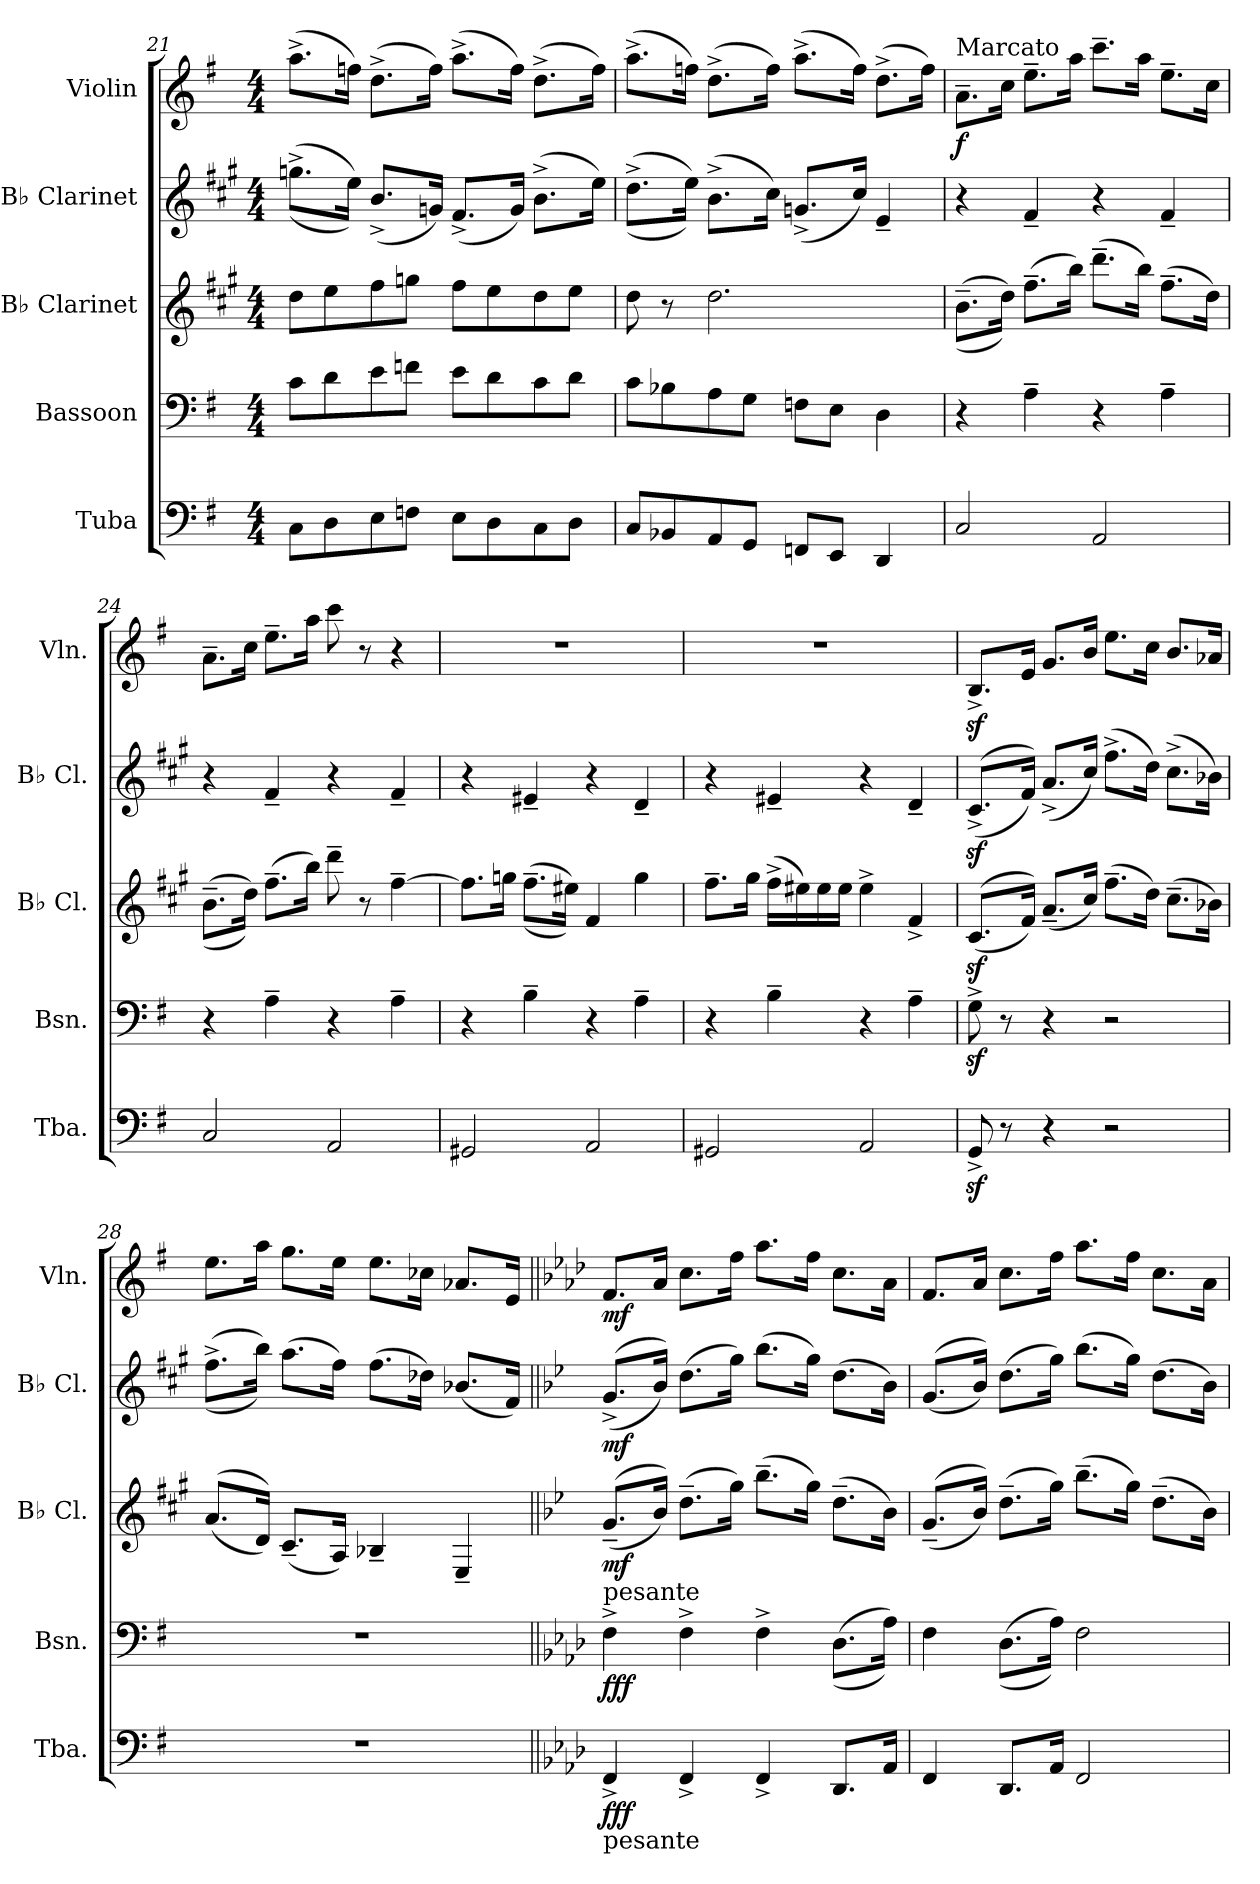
**kern	**dynam	**kern	**dynam	**kern	**dynam	**kern	**dynam	**kern	**dynam
*part5	*part5	*part4	*part4	*part3	*part3	*part2	*part2	*part1	*part1
*staff5	*staff5	*staff4	*staff4	*staff3	*staff3	*staff2	*staff2	*staff1	*staff1
*I"Tuba	*	*I"Bassoon	*	*I"B♭ Clarinet	*	*I"B♭ Clarinet	*	*I"Violin	*
*I'Tba.	*	*I'Bsn.	*	*I'B♭ Cl.	*	*I'B♭ Cl.	*	*I'Vln.	*
*clefF4	*	*clefF4	*	*clefG2	*	*clefG2	*	*clefG2	*
*	*	*	*	*ITrd1c2	*	*ITrd1c2	*	*	*
*k[f#]	*	*k[f#]	*	*k[f#]	*	*k[f#]	*	*k[f#]	*
*M4/4	*	*M4/4	*	*M4/4	*	*M4/4	*	*M4/4	*
=21	=21	=21	=21	=21	=21	=21	=21	=21	=21
8C\L	.	8c\L	.	8cc\L	.	((8.ffn^\L	.	(8.aa^\L	.
8D\	.	8d\	.	8dd\	.	.	.	.	.
.	.	.	.	.	.	16dd\Jk))	.	16ffn\Jk)	.
8E\	.	8e\	.	8ee\	.	(8.a^/L	.	(8.dd^\L	.
8Fn\J	.	8fn\J	.	8ffn\J	.	.	.	.	.
.	.	.	.	.	.	16fn/Jk)	.	16ff\Jk)	.
8E\L	.	8e\L	.	8ee\L	.	(8.e^/L	.	(8.aa^\L	.
8D\	.	8d\	.	8dd\	.	.	.	.	.
.	.	.	.	.	.	16f/Jk)	.	16ff\Jk)	.
8C\	.	8c\	.	8cc\	.	(8.a^\L	.	(8.dd^\L	.
8D\J	.	8d\J	.	8dd\J	.	.	.	.	.
.	.	.	.	.	.	16dd\Jk)	.	16ff\Jk)	.
!!LO:LB:g=z
=22	=22	=22	=22	=22	=22	=22	=22	=22	=22
8C/L	.	8c\L	.	8cc\	.	((8.cc^\L	.	(8.aa^\L	.
8BB-X/	.	8B-X\	.	8r	.	.	.	.	.
.	.	.	.	.	.	16dd\Jk))	.	16ffn\Jk)	.
8AA/	.	8A\	.	2.cc\	.	(8.a^\L	.	(8.dd^\L	.
8GG/J	.	8G\J	.	.	.	.	.	.	.
.	.	.	.	.	.	16b\Jk)	.	16ff\Jk)	.
8FFn/L	.	8Fn\L	.	.	.	(8.fn^/L	.	(8.aa^\L	.
8EE/J	.	8E\J	.	.	.	.	.	.	.
.	.	.	.	.	.	16b/Jk)	.	16ff\Jk)	.
4DD/	.	4D\	.	.	.	4d~/	.	(8.dd^\L	.
.	.	.	.	.	.	.	.	16ff\Jk)	.
=23	=23	=23	=23	=23	=23	=23	=23	=23	=23
!	!	!	!	!	!	!	!	!LO:TX:a:t=Marcato	!
!	!	!	!	!	!	!	!	!	!LO:DY:b
2C/	.	4r	.	((8.a~\L	.	4r	.	8.a~\L	f
.	.	.	.	16cc\Jk))	.	.	.	16cc\Jk	.
.	.	4A~\	.	(8.ee~\L	.	4e~/	.	8.ee~\L	.
.	.	.	.	16aa\Jk)	.	.	.	16aa\Jk	.
2AA/	.	4r	.	(8.ccc~\L	.	4r	.	8.ccc~\L	.
.	.	.	.	16aa\Jk)	.	.	.	16aa\Jk	.
.	.	4A~\	.	(8.ee~\L	.	4e~/	.	8.ee~\L	.
.	.	.	.	16cc\Jk)	.	.	.	16cc\Jk	.
=24	=24	=24	=24	=24	=24	=24	=24	=24	=24
2C/	.	4r	.	((8.a~\L	.	4r	.	8.a~\L	.
.	.	.	.	16cc\Jk))	.	.	.	16cc\Jk	.
.	.	4A~\	.	(8.ee~\L	.	4e~/	.	8.ee~\L	.
.	.	.	.	16aa\Jk)	.	.	.	16aa\Jk	.
2AA/	.	4r	.	8ccc~\	.	4r	.	8ccc\	.
.	.	.	.	8r	.	.	.	8r	.
.	.	4A~\	.	[4ee~\	.	4e~/	.	4r	.
=25	=25	=25	=25	=25	=25	=25	=25	=25	=25
2GG#X/	.	4r	.	8.ee\L]	.	4r	.	1r	.
.	.	.	.	16ffn\Jk	.	.	.	.	.
.	.	4B~\	.	((8.ee~\L	.	4d#X~/	.	.	.
.	.	.	.	16dd#X\Jk))	.	.	.	.	.
2AA/	.	4r	.	4e/	.	4r	.	.	.
.	.	4A~\	.	4ff\	.	4c~/	.	.	.
!!LO:PB:g=z
=26	=26	=26	=26	=26	=26	=26	=26	=26	=26
2GG#X/	.	4r	.	8.ee~\L	.	4r	.	1r	.
.	.	.	.	16ff#\Jk	.	.	.	.	.
.	.	4B~\	.	(16ee^\LL	.	4d#X~/	.	.	.
.	.	.	.	16dd#X\)	.	.	.	.	.
.	.	.	.	16dd#\	.	.	.	.	.
.	.	.	.	16dd#\JJ	.	.	.	.	.
2AA/	.	4r	.	4dd#^\	.	4r	.	.	.
.	.	4A~\	.	4e^/	.	4c~/	.	.	.
=27	=27	=27	=27	=27	=27	=27	=27	=27	=27
8GGz<^/	.	8Gz<^\	.	((8.Bz</L	.	((8.Bz<^/L	.	8.Bz<^/L	.
8r	.	8r	.	.	.	.	.	.	.
.	.	.	.	16e/Jk))	.	16e/Jk))	.	16e/Jk	.
4r	.	4r	.	(8.g~/L	.	(8.g^/L	.	8.g/L	.
.	.	.	.	16b/Jk)	.	16b/Jk)	.	16b/Jk	.
2r	.	2r	.	(8.ee~\L	.	(8.ee^\L	.	8.ee\L	.
.	.	.	.	16cc\Jk)	.	16cc\Jk)	.	16cc\Jk	.
.	.	.	.	(8.b~\L	.	(8.b^\L	.	8.b/L	.
.	.	.	.	16a-X\Jk)	.	16a-X\Jk)	.	16a-X/Jk	.
=28	=28	=28	=28	=28	=28	=28	=28	=28	=28
1r	.	1r	.	((8.g/L	.	((8.ee^\L	.	8.ee\L	.
.	.	.	.	16c/Jk))	.	16aa\Jk))	.	16aa\Jk	.
.	.	.	.	(8.B~/L	.	(8.gg\L	.	8.gg\L	.
.	.	.	.	16G/Jk)	.	16ee\Jk)	.	16ee\Jk	.
.	.	.	.	4A-X~/	.	(8.ee\L	.	8.ee\L	.
.	.	.	.	.	.	16cc-X\Jk)	.	16cc-X\Jk	.
.	.	.	.	4D~/	.	(8.a-X/L	.	8.a-X/L	.
.	.	.	.	.	.	16e/Jk)	.	16e/Jk	.
!!LO:LB:g=z
=29||	=29||	=29||	=29||	=29||	=29||	=29||	=29||	=29||	=29||
*k[b-e-a-d-]	*	*k[b-e-a-d-]	*	*k[b-e-a-d-]	*	*k[b-e-a-d-]	*	*k[b-e-a-d-]	*
!	!	!LO:TX:a:t=pesante	!	!	!	!	!	!	!
!LO:TX:b:t=pesante	!	!	!	!	!	!	!	!	!
!	!LO:DY:b	!	!LO:DY:b	!	!LO:DY:b	!	!LO:DY:b	!	!LO:DY:b
4FF^/	fff	4F^\	fff	((8.f~/L	mf	((8.f^/L	mf	8.f/L	mf
.	.	.	.	16a-/Jk))	.	16a-/Jk))	.	16a-/Jk	.
4FF^/	.	4F^\	.	(8.cc~\L	.	(8.cc\L	.	8.cc\L	.
.	.	.	.	16ff\Jk)	.	16ff\Jk)	.	16ff\Jk	.
4FF^/	.	4F^\	.	(8.aa-~\L	.	(8.aa-\L	.	8.aa-\L	.
.	.	.	.	16ff\Jk)	.	16ff\Jk)	.	16ff\Jk	.
8.DD-/L	.	((8.D-\L	.	(8.cc~\L	.	(8.cc\L	.	8.cc\L	.
16AA-/Jk	.	16A-\Jk))	.	16a-\Jk)	.	16a-\Jk)	.	16a-\Jk	.
=30	=30	=30	=30	=30	=30	=30	=30	=30	=30
4FF/	.	4F\	.	((8.f~/L	.	((8.f/L	.	8.f/L	.
.	.	.	.	16a-/Jk))	.	16a-/Jk))	.	16a-/Jk	.
8.DD-/L	.	((8.D-\L	.	(8.cc~\L	.	(8.cc\L	.	8.cc\L	.
16AA-/Jk	.	16A-\Jk))	.	16ff\Jk)	.	16ff\Jk)	.	16ff\Jk	.
2FF/	.	2F\	.	(8.aa-~\L	.	(8.aa-\L	.	8.aa-\L	.
.	.	.	.	16ff\Jk)	.	16ff\Jk)	.	16ff\Jk	.
.	.	.	.	(8.cc~\L	.	(8.cc\L	.	8.cc\L	.
.	.	.	.	16a-\Jk)	.	16a-\Jk)	.	16a-\Jk	.
=	=	=	=	=	=	=	=	=	=
*-	*-	*-	*-	*-	*-	*-	*-	*-	*-
